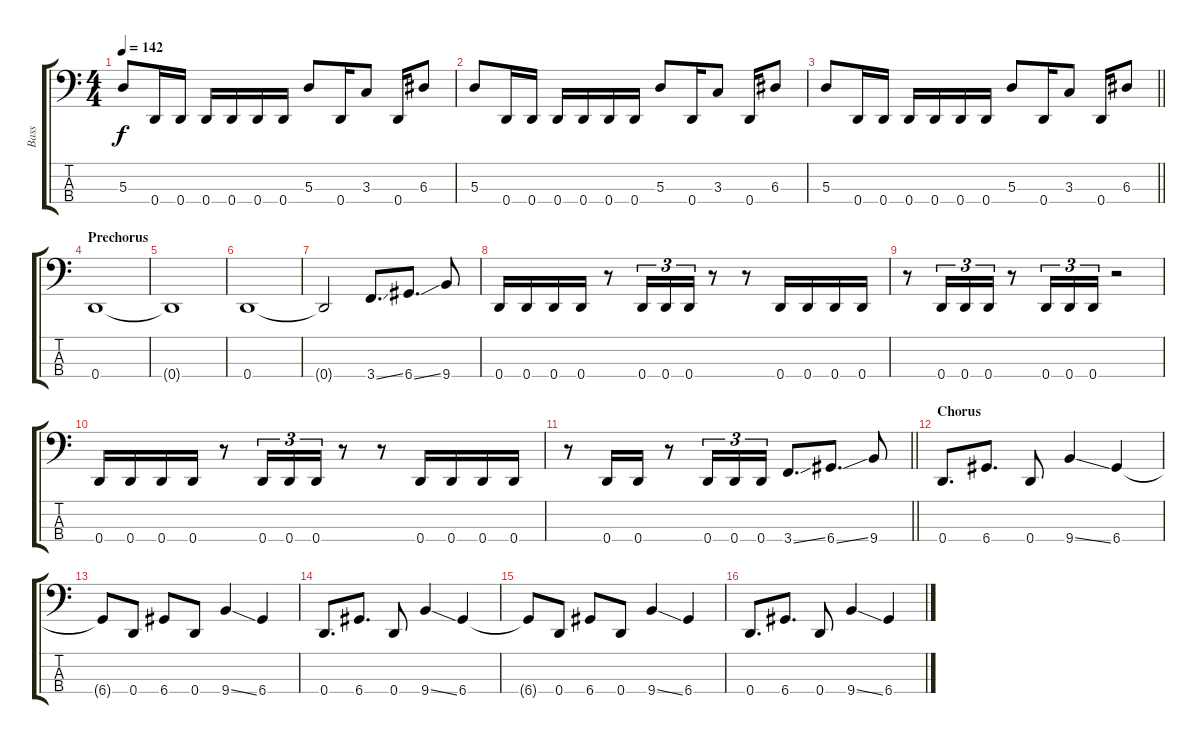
\track ("Bass" "Bass") {instrument electricbasspick}
\staff {score tabs}
\tuning (G2 D2 A1 D1) {hide}
\ts (4 4)
\tempo 142
\clef f4
\ks c
5.3.8{dy f} 0.4.16 0.4.16 0.4.16 0.4.16 0.4.16 0.4.16 5.3.8 0.4.16 3.3.8 0.4.16 6.3.8 |
5.3.8 0.4.16 0.4.16 0.4.16 0.4.16 0.4.16 0.4.16 5.3.8 0.4.16 3.3.8 0.4.16 6.3.8 |
\barLineRight lightlight
5.3.8 0.4.16 0.4.16 0.4.16 0.4.16 0.4.16 0.4.16 5.3.8 0.4.16 3.3.8 0.4.16 6.3.8 |
\section ("" "Prechorus")
0.4.1 |
0.4{t}.1 |
0.4.1 |
0.4{t}.2 3.4{ss}.8{d} 6.4{ss}.8{d} 9.4.8 |
0.4.16 0.4.16 0.4.16 0.4.16 r.8 0.4.16{tu (3 2)} 0.4.16{tu (3 2)} 0.4.16{tu (3 2)} r.8 r.8 0.4.16 0.4.16 0.4.16 0.4.16 |
r.8 0.4.16{tu (3 2)} 0.4.16{tu (3 2)} 0.4.16{tu (3 2)} r.8 0.4.16{tu (3 2)} 0.4.16{tu (3 2)} 0.4.16{tu (3 2)} r.2 |
0.4.16 0.4.16 0.4.16 0.4.16 r.8 0.4.16{tu (3 2)} 0.4.16{tu (3 2)} 0.4.16{tu (3 2)} r.8 r.8 0.4.16 0.4.16 0.4.16 0.4.16 |
\barLineRight lightlight
r.8 0.4.16 0.4.16 r.8 0.4.16{tu (3 2)} 0.4.16{tu (3 2)} 0.4.16{tu (3 2)} 3.4{ss}.8{d} 6.4{ss}.8{d} 9.4.8 |
\section ("" "Chorus")
0.4.8{d} 6.4.8{d} 0.4.8 9.4{ss}.4 6.4.4 |
6.4{t}.8 0.4.8 6.4.8 0.4.8 9.4{ss}.4 6.4.4 |
0.4.8{d} 6.4.8{d} 0.4.8 9.4{ss}.4 6.4.4 |
6.4{t}.8 0.4.8 6.4.8 0.4.8 9.4{ss}.4 6.4.4 |
0.4.8{d} 6.4.8{d} 0.4.8 9.4{ss}.4 6.4.4
